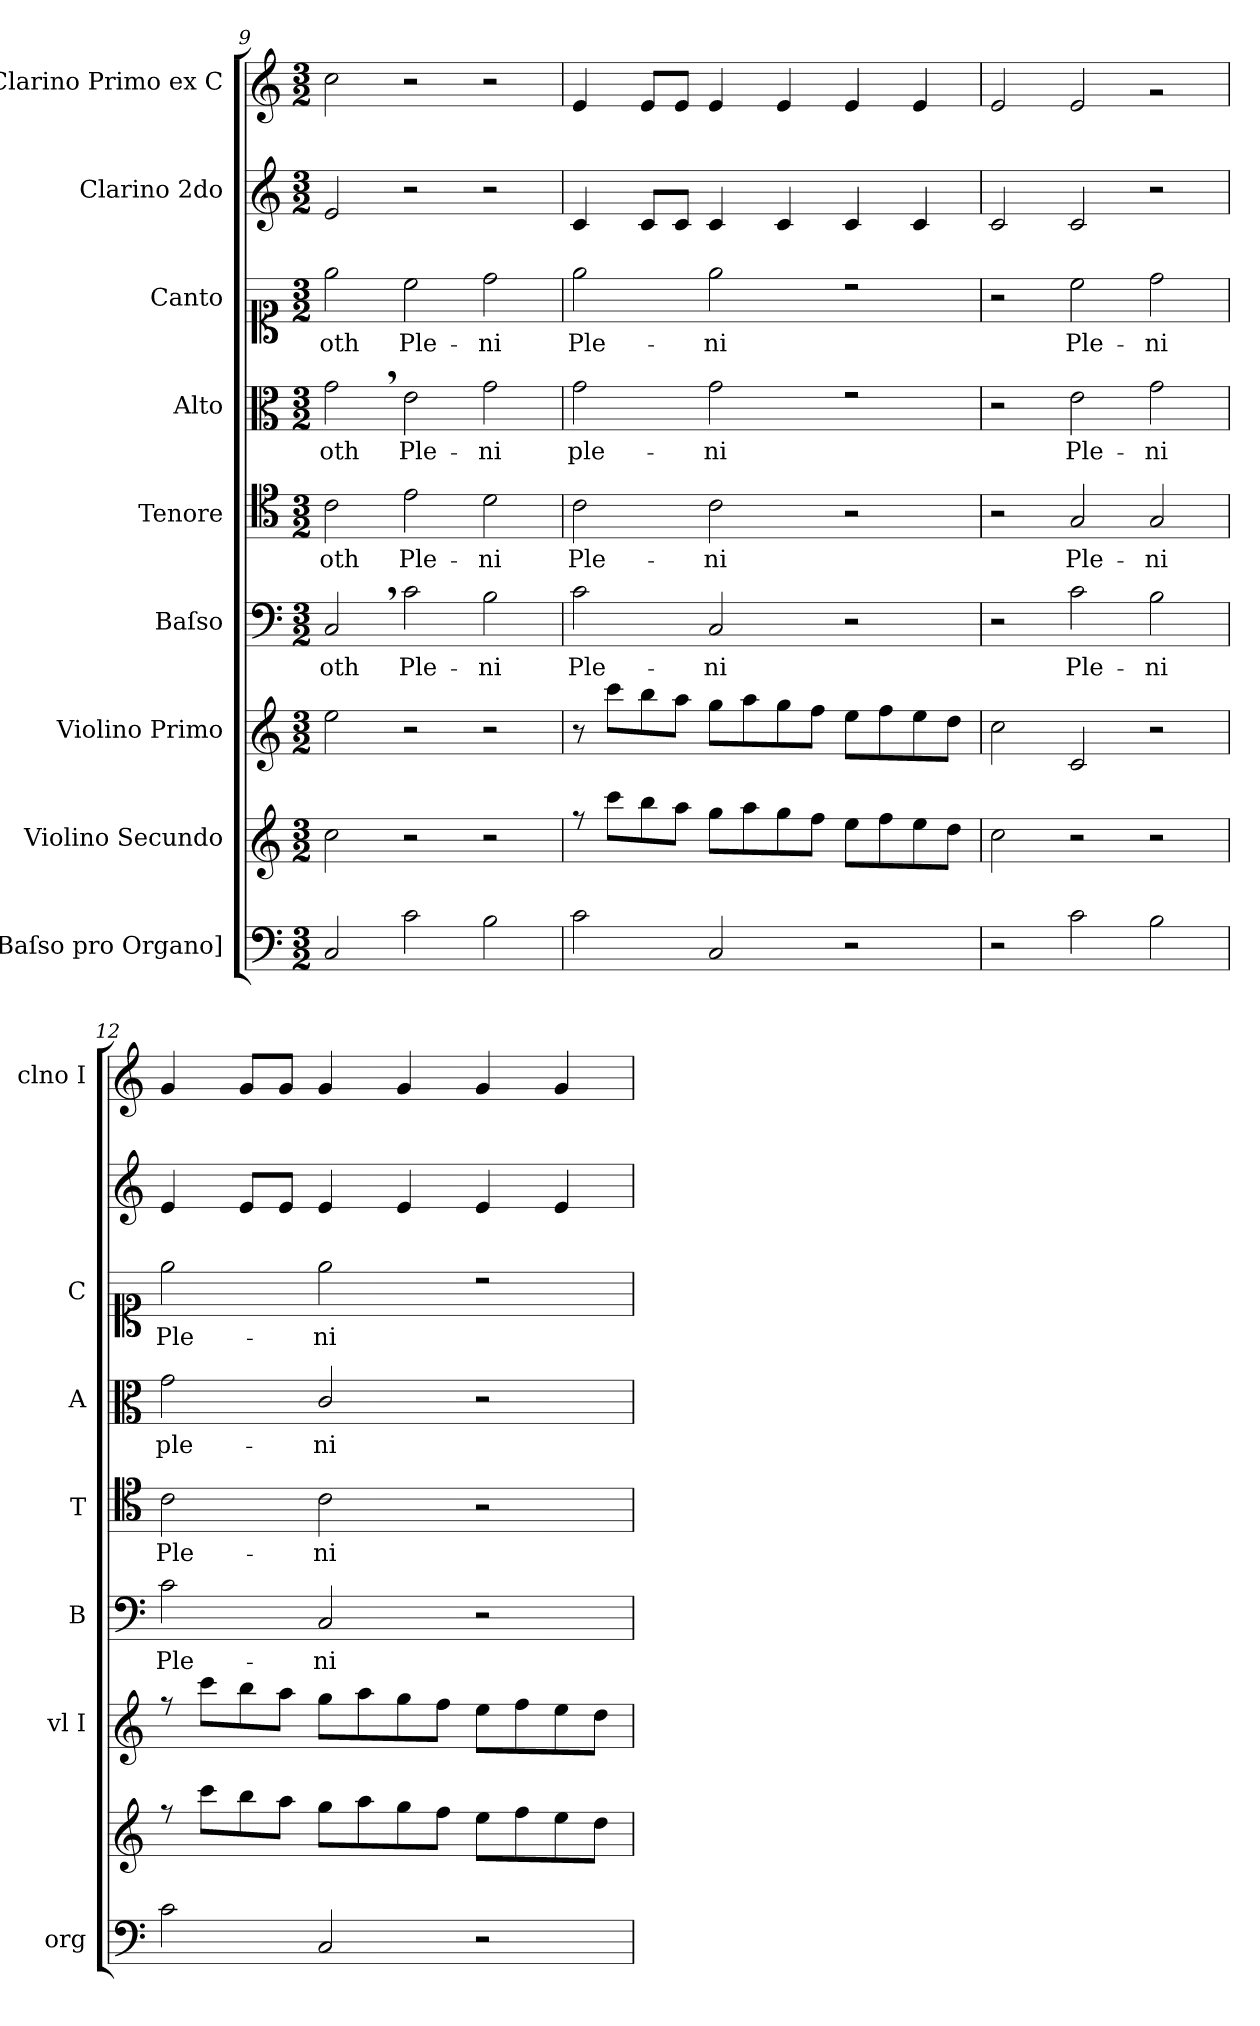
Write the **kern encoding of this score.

**kern	**kern	**kern	**kern	**text	**kern	**text	**kern	**text	**kern	**text	**kern	**kern
*part9	*part8	*part7	*part6	*part6	*part5	*part5	*part4	*part4	*part3	*part3	*part2	*part1
*staff9	*staff8	*staff7	*staff6	*staff6	*staff5	*staff5	*staff4	*staff4	*staff3	*staff3	*staff2	*staff1
*I"[Baſso pro Organo]	*I"Violino Secundo	*I"Violino Primo	*I"Baſso	*	*I"Tenore	*	*I"Alto	*	*I"Canto	*	*I"Clarino 2do	*I"Clarino Primo ex C
*I'org	*	*I'vl I	*I'B	*	*I'T	*	*I'A	*	*I'C	*	*	*I'clno I
*clefF4	*clefG2	*clefG2	*clefF4	*	*clefC4	*	*clefC3	*	*clefC1	*	*clefG2	*clefG2
*k[]	*k[]	*k[]	*k[]	*	*k[]	*	*k[]	*	*k[]	*	*k[]	*k[]
*C:	*C:	*C:	*C:	*	*C:	*	*C:	*	*C:	*	*C:	*C:
*M3/2	*M3/2	*M3/2	*M3/2	*	*M3/2	*	*M3/2	*	*M3/2	*	*M3/2	*M3/2
=9	=9	=9	=9	=9	=9	=9	=9	=9	=9	=9	=9	=9
2C/	2cc\	2ee\	2C,</	-oth	2c\	-oth	2g,<\	-oth	2ee\	-oth	2e/	2cc\
2c\	2r	2r	2c\	Ple-	2e\	Ple-	2e\	Ple-	2cc\	Ple-	2r	2r
2B\	2r	2r	2B\	-ni	2d\	-ni	2g\	-ni	2dd\	-ni	2r	2r
=10	=10	=10	=10	=10	=10	=10	=10	=10	=10	=10	=10	=10
!	!	!	!	!	!	!LO:LY:i	!	!	!	!LO:LY:i	!	!
2c\	8rff	8r	2c\	Ple-	2c\	Ple-	2g\	ple-	2ee\	Ple-	4c/	4e/
.	8ccc\L	8ccc\L	.	.	.	.	.	.	.	.	.	.
.	8bb\	8bb\	.	.	.	.	.	.	.	.	8c/L	8e/L
.	8aa\J	8aa\J	.	.	.	.	.	.	.	.	8c/J	8e/J
!	!	!	!	!	!	!LO:LY:i	!	!	!	!LO:LY:i	!	!
2C/	8gg\L	8gg\L	2C/	-ni	2c\	-ni	2g\	-ni	2ee\	-ni	4c/	4e/
.	8aa\	8aa\	.	.	.	.	.	.	.	.	.	.
.	8gg\	8gg\	.	.	.	.	.	.	.	.	4c/	4e/
.	8ff\J	8ff\J	.	.	.	.	.	.	.	.	.	.
2r	8ee\L	8ee\L	2r	.	2r	.	2re	.	2rb	.	4c/	4e/
.	8ff\	8ff\	.	.	.	.	.	.	.	.	.	.
.	8ee\	8ee\	.	.	.	.	.	.	.	.	4c/	4e/
.	8dd\J	8dd\J	.	.	.	.	.	.	.	.	.	.
=11	=11	=11	=11	=11	=11	=11	=11	=11	=11	=11	=11	=11
2r	2cc\	2cc\	2r	.	2r	.	2r	.	2r	.	2c/	2e/
!	!	!	!	!LO:LY:i	!	!LO:LY:i	!	!LO:LY:i	!	!	!	!
2c\	2r	2c/	2c\	Ple-	2G/	Ple-	2e\	Ple-	2cc\	Ple-	2c/	2e/
!	!	!	!	!LO:LY:i	!	!LO:LY:i	!	!LO:LY:i	!	!	!	!
2B\	2r	2r	2B\	-ni	2G/	-ni	2g\	-ni	2dd\	-ni	2r	2rg
=12	=12	=12	=12	=12	=12	=12	=12	=12	=12	=12	=12	=12
!	!	!	!	!LO:LY:i	!	!LO:LY:i	!	!LO:LY:i	!	!LO:LY:i	!	!
2c\	8rff	8rff	2c\	Ple-	2c\	Ple-	2g\	ple-	2ee\	Ple-	4e/	4g/
.	8ccc\L	8ccc\L	.	.	.	.	.	.	.	.	.	.
.	8bb\	8bb\	.	.	.	.	.	.	.	.	8e/L	8g/L
.	8aa\J	8aa\J	.	.	.	.	.	.	.	.	8e/J	8g/J
!	!	!	!	!LO:LY:i	!	!LO:LY:i	!	!LO:LY:i	!	!LO:LY:i	!	!
2C/	8gg\L	8gg\L	2C/	-ni	2c\	-ni	2c/	-ni	2ee\	-ni	4e/	4g/
.	8aa\	8aa\	.	.	.	.	.	.	.	.	.	.
.	8gg\	8gg\	.	.	.	.	.	.	.	.	4e/	4g/
.	8ff\J	8ff\J	.	.	.	.	.	.	.	.	.	.
2r	8ee\L	8ee\L	2r	.	2r	.	2r	.	2rb	.	4e/	4g/
.	8ff\	8ff\	.	.	.	.	.	.	.	.	.	.
.	8ee\	8ee\	.	.	.	.	.	.	.	.	4e/	4g/
.	8dd\J	8dd\J	.	.	.	.	.	.	.	.	.	.
=	=	=	=	=	=	=	=	=	=	=	=	=
*-	*-	*-	*-	*-	*-	*-	*-	*-	*-	*-	*-	*-
